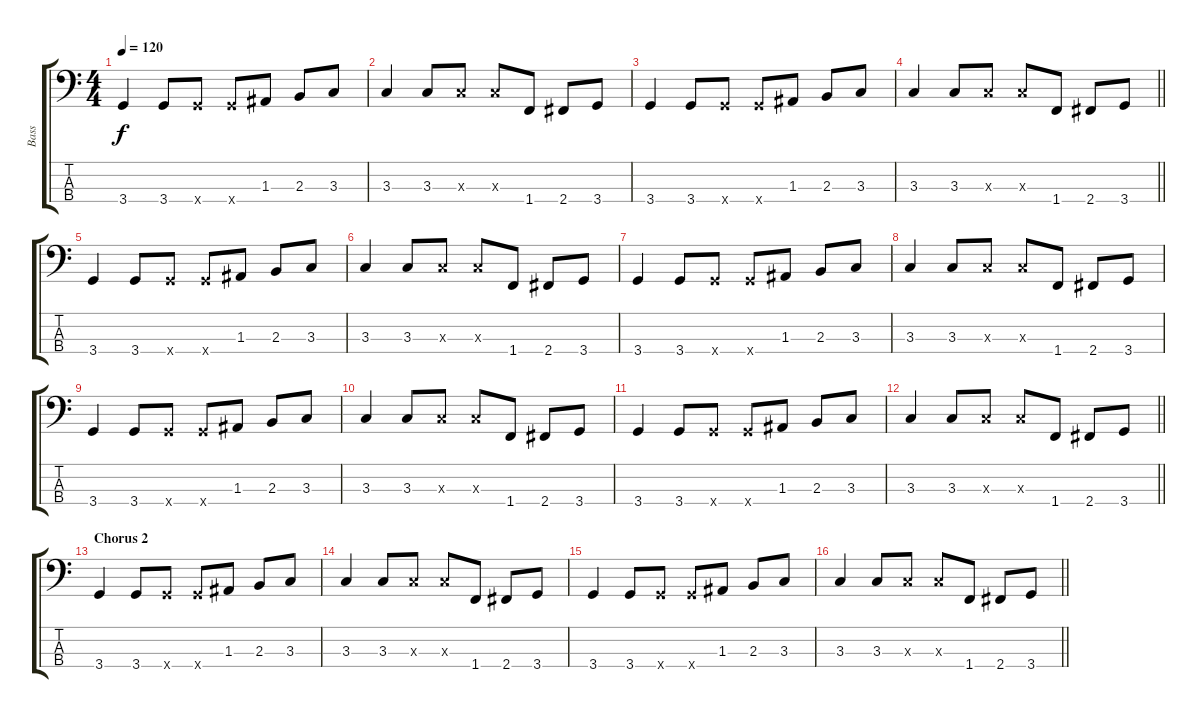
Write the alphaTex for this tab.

\track ("Bass" "Bass") {instrument electricbassfinger}
\staff {score tabs}
\tuning (G2 D2 A1 E1) {hide}
\ts (4 4)
\tempo 120
\clef f4
\ks c
3.4.4{dy f} 3.4.8 3.4{x}.8 3.4{x}.8 1.3.8 2.3.8 3.3.8 |
3.3.4 3.3.8 3.3{x}.8 3.3{x}.8 1.4.8 2.4.8 3.4.8 |
3.4.4 3.4.8 3.4{x}.8 3.4{x}.8 1.3.8 2.3.8 3.3.8 |
\barLineRight lightlight
3.3.4 3.3.8 3.3{x}.8 3.3{x}.8 1.4.8 2.4.8 3.4.8 |
3.4.4 3.4.8 3.4{x}.8 3.4{x}.8 1.3.8 2.3.8 3.3.8 |
3.3.4 3.3.8 3.3{x}.8 3.3{x}.8 1.4.8 2.4.8 3.4.8 |
3.4.4 3.4.8 3.4{x}.8 3.4{x}.8 1.3.8 2.3.8 3.3.8 |
3.3.4 3.3.8 3.3{x}.8 3.3{x}.8 1.4.8 2.4.8 3.4.8 |
3.4.4 3.4.8 3.4{x}.8 3.4{x}.8 1.3.8 2.3.8 3.3.8 |
3.3.4 3.3.8 3.3{x}.8 3.3{x}.8 1.4.8 2.4.8 3.4.8 |
3.4.4 3.4.8 3.4{x}.8 3.4{x}.8 1.3.8 2.3.8 3.3.8 |
\barLineRight lightlight
3.3.4 3.3.8 3.3{x}.8 3.3{x}.8 1.4.8 2.4.8 3.4.8 |
\section ("" "Chorus 2")
3.4.4 3.4.8 3.4{x}.8 3.4{x}.8 1.3.8 2.3.8 3.3.8 |
3.3.4 3.3.8 3.3{x}.8 3.3{x}.8 1.4.8 2.4.8 3.4.8 |
3.4.4 3.4.8 3.4{x}.8 3.4{x}.8 1.3.8 2.3.8 3.3.8 |
\barLineRight lightlight
3.3.4 3.3.8 3.3{x}.8 3.3{x}.8 1.4.8 2.4.8 3.4.8
